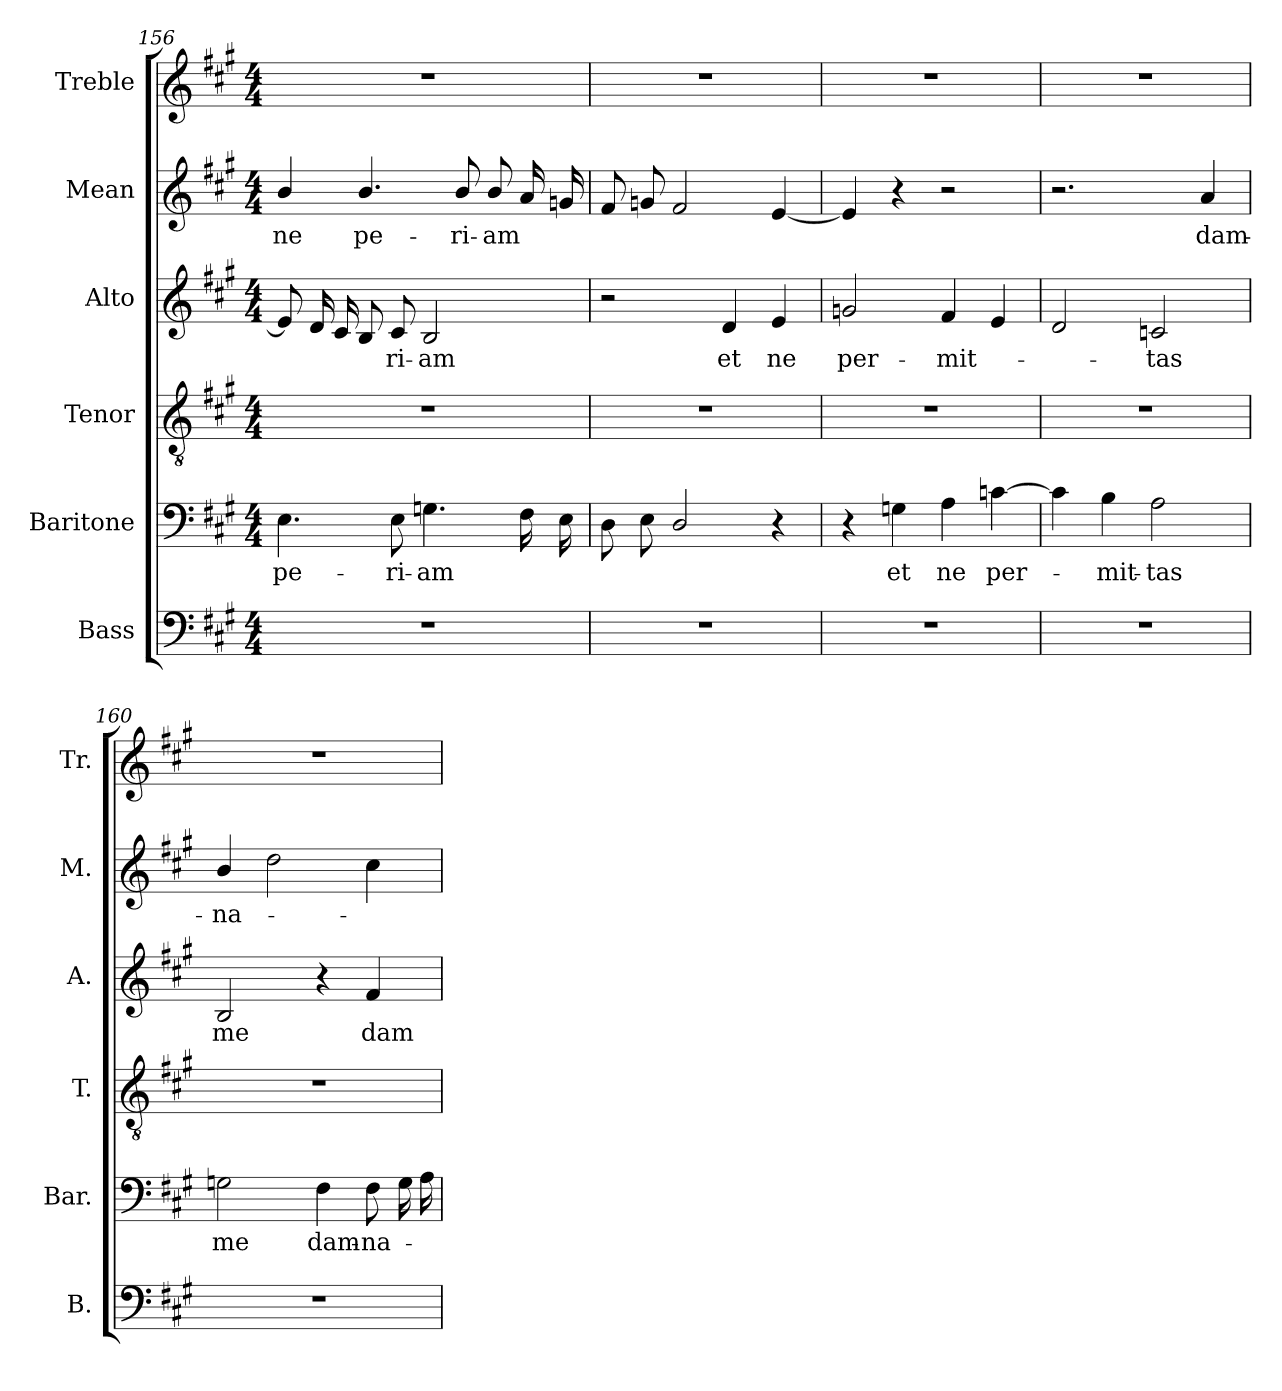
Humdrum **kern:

**kern	**kern	**text	**kern	**kern	**text	**kern	**text	**kern
*part6	*part5	*part5	*part4	*part3	*part3	*part2	*part2	*part1
*staff6	*staff5	*staff5	*staff4	*staff3	*staff3	*staff2	*staff2	*staff1
*I"Bass	*I"Baritone	*	*I"Tenor	*I"Alto	*	*I"Mean	*	*I"Treble
*I'B.	*I'Bar.	*	*I'T.	*I'A.	*	*I'M.	*	*I'Tr.
!!LO:LB:g=z
*clefF4	*clefF4	*	*clefGv2	*clefG2	*	*clefG2	*	*clefG2
*	*	*	*ITrd7c12	*	*	*	*	*
*k[f#c#g#]	*k[f#c#g#]	*	*k[f#c#g#]	*k[f#c#g#]	*	*k[f#c#g#]	*	*k[f#c#g#]
*A:	*A:	*	*A:	*A:	*	*A:	*	*A:
*M4/4	*M4/4	*	*M4/4	*M4/4	*	*M4/4	*	*M4/4
=156	=156	=156	=156	=156	=156	=156	=156	=156
!	!	!LO:LY:b:color=#000000	!	!	!	!	!	!
!	!	!	!	!	!	!	!LO:LY:b:color=#000000	!
1r	4.Ei\	pe-	1r	8ei/]	.	4bi/	ne	1r
.	.	.	.	16di/	.	.	.	.
.	.	.	.	16c#i/	.	.	.	.
!	!	!	!	!	!	!	!LO:LY:b:color=#000000	!
.	.	.	.	8Bi/	.	4.bi/	pe-	.
!	!	!LO:LY:b:color=#000000	!	!	!	!	!	!
!	!	!	!	!	!LO:LY:b:color=#000000	!	!	!
.	8Ei\	-ri-	.	8c#i/	-ri-	.	.	.
!	!	!LO:LY:b:color=#000000	!	!	!	!	!	!
!	!	!	!	!	!LO:LY:b:color=#000000	!	!	!
.	4.Gni\	-am	.	2Bi/	-am	.	.	.
!	!	!	!	!	!	!	!LO:LY:b:color=#000000	!
.	.	.	.	.	.	8bi/	-ri-	.
!	!	!	!	!	!	!	!LO:LY:b:color=#000000	!
.	.	.	.	.	.	8bi/	-am	.
.	16F#i\	.	.	.	.	16ai/	.	.
.	16Ei\	.	.	.	.	16gni/	.	.
=157	=157	=157	=157	=157	=157	=157	=157	=157
1r	8Di\	.	1r	2r	.	8f#i/	.	1r
.	8Ei\	.	.	.	.	8gni/	.	.
.	2Di/	.	.	.	.	2f#i/	.	.
!	!	!	!	!	!LO:LY:b:color=#000000	!	!	!
.	.	.	.	4di/	et	.	.	.
!	!	!	!	!	!LO:LY:b:color=#000000	!	!	!
.	4r	.	.	4ei/	ne	[4ei/	.	.
=158	=158	=158	=158	=158	=158	=158	=158	=158
!	!	!	!	!	!LO:LY:b:color=#000000	!	!	!
1r	4r	.	1r	2gni/	per-	4ei/]	.	1r
!	!	!LO:LY:b:color=#000000	!	!	!	!	!	!
.	4Gni\	et	.	.	.	4r	.	.
!	!	!LO:LY:b:color=#000000	!	!	!	!	!	!
!	!	!	!	!	!LO:LY:b:color=#000000	!	!	!
.	4Ai\	ne	.	4f#i/	-mit-	2r	.	.
!	!	!LO:LY:b:color=#000000	!	!	!	!	!	!
.	[4cni\	per-	.	4ei/	.	.	.	.
=159	=159	=159	=159	=159	=159	=159	=159	=159
1r	4ci\]	.	1r	2di/	.	2.r	.	1r
!	!	!LO:LY:b:color=#000000	!	!	!	!	!	!
.	4Bi\	-mit-	.	.	.	.	.	.
!	!	!LO:LY:b:color=#000000	!	!	!	!	!	!
!	!	!	!	!	!LO:LY:b:color=#000000	!	!	!
.	2Ai\	-tas	.	2cni/	-tas	.	.	.
!	!	!	!	!	!	!	!LO:LY:b:color=#000000	!
.	.	.	.	.	.	4ai/	dam-	.
=160	=160	=160	=160	=160	=160	=160	=160	=160
!	!	!LO:LY:b:color=#000000	!	!	!	!	!	!
!	!	!	!	!	!LO:LY:b:color=#000000	!	!	!
!	!	!	!	!	!	!	!LO:LY:b:color=#000000	!
1r	2Gni\	me	1r	2Bi/	me	4bi/	-na-	1r
.	.	.	.	.	.	2ddi\	.	.
!	!	!LO:LY:b:color=#000000	!	!	!	!	!	!
.	4F#i\	dam-	.	4r	.	.	.	.
!	!	!LO:LY:b:color=#000000	!	!	!	!	!	!
!	!	!	!	!	!LO:LY:b:color=#000000	!	!	!
.	8F#i\	-na-	.	4f#i/	dam-	4cc#i\	.	.
.	16Gi\	.	.	.	.	.	.	.
.	16Ai\	.	.	.	.	.	.	.
=	=	=	=	=	=	=	=	=
*-	*-	*-	*-	*-	*-	*-	*-	*-
